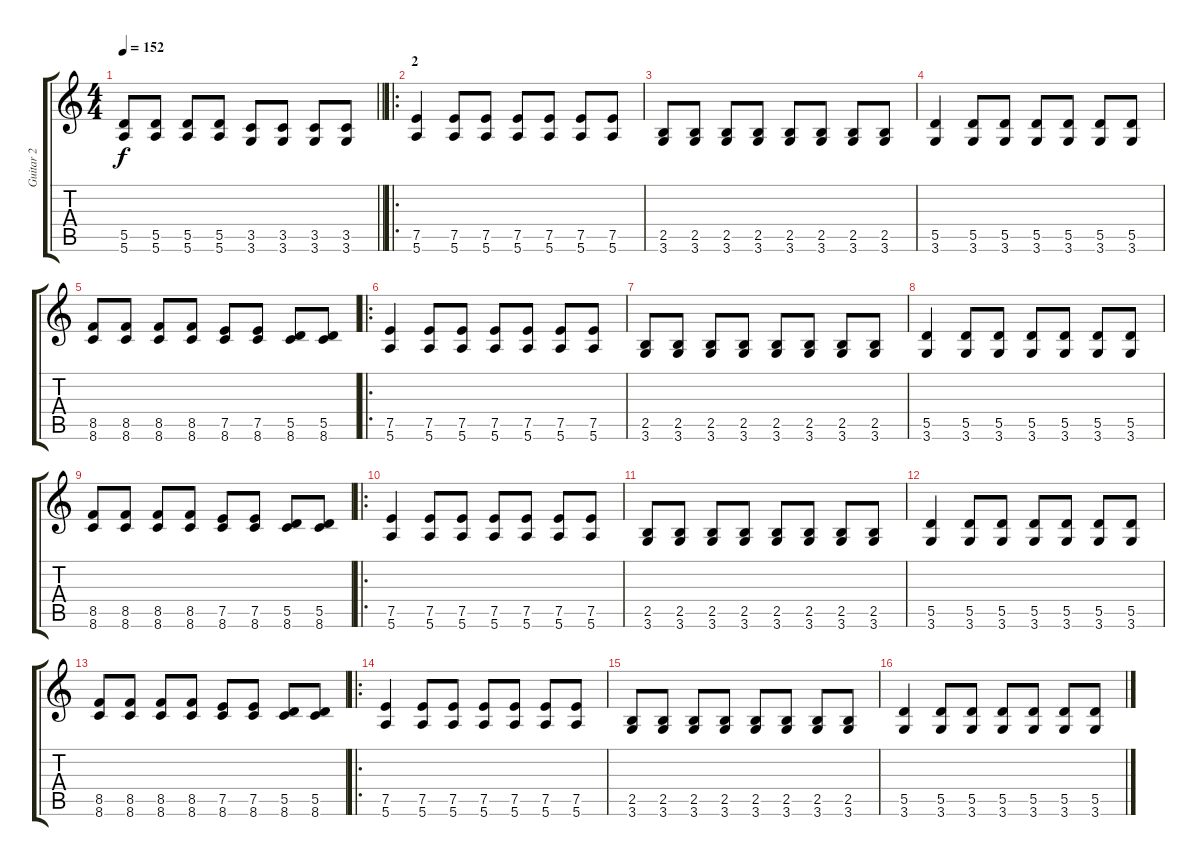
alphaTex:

\track ("Guitar 2" "Guitar 2") {instrument distortionguitar}
\staff {score tabs}
\tuning (E4 B3 G3 D3 A2 E2) {hide}
\ts (4 4)
\tempo 152
\clef g2
\barLineRight lightlight
\ks c
(5.5 5.6).8{dy f} (5.5 5.6).8 (5.5 5.6).8 (5.5 5.6).8 (3.5 3.6).8 (3.5 3.6).8 (3.5 3.6).8 (3.5 3.6).8 |
\ro
\section ("" "2")
(7.5 5.6).4 (7.5 5.6).8 (7.5 5.6).8 (7.5 5.6).8 (7.5 5.6).8 (7.5 5.6).8 (7.5 5.6).8 |
(2.5 3.6).8 (2.5 3.6).8 (2.5 3.6).8 (2.5 3.6).8 (2.5 3.6).8 (2.5 3.6).8 (2.5 3.6).8 (2.5 3.6).8 |
(5.5 3.6).4 (5.5 3.6).8 (5.5 3.6).8 (5.5 3.6).8 (5.5 3.6).8 (5.5 3.6).8 (5.5 3.6).8 |
(8.5 8.6).8 (8.5 8.6).8 (8.5 8.6).8 (8.5 8.6).8 (7.5 8.6).8 (7.5 8.6).8 (5.5 8.6).8 (5.5 8.6).8 |
\ro
(7.5 5.6).4 (7.5 5.6).8 (7.5 5.6).8 (7.5 5.6).8 (7.5 5.6).8 (7.5 5.6).8 (7.5 5.6).8 |
(2.5 3.6).8 (2.5 3.6).8 (2.5 3.6).8 (2.5 3.6).8 (2.5 3.6).8 (2.5 3.6).8 (2.5 3.6).8 (2.5 3.6).8 |
(5.5 3.6).4 (5.5 3.6).8 (5.5 3.6).8 (5.5 3.6).8 (5.5 3.6).8 (5.5 3.6).8 (5.5 3.6).8 |
(8.5 8.6).8 (8.5 8.6).8 (8.5 8.6).8 (8.5 8.6).8 (7.5 8.6).8 (7.5 8.6).8 (5.5 8.6).8 (5.5 8.6).8 |
\ro
(7.5 5.6).4 (7.5 5.6).8 (7.5 5.6).8 (7.5 5.6).8 (7.5 5.6).8 (7.5 5.6).8 (7.5 5.6).8 |
(2.5 3.6).8 (2.5 3.6).8 (2.5 3.6).8 (2.5 3.6).8 (2.5 3.6).8 (2.5 3.6).8 (2.5 3.6).8 (2.5 3.6).8 |
(5.5 3.6).4 (5.5 3.6).8 (5.5 3.6).8 (5.5 3.6).8 (5.5 3.6).8 (5.5 3.6).8 (5.5 3.6).8 |
(8.5 8.6).8 (8.5 8.6).8 (8.5 8.6).8 (8.5 8.6).8 (7.5 8.6).8 (7.5 8.6).8 (5.5 8.6).8 (5.5 8.6).8 |
\ro
(7.5 5.6).4 (7.5 5.6).8 (7.5 5.6).8 (7.5 5.6).8 (7.5 5.6).8 (7.5 5.6).8 (7.5 5.6).8 |
(2.5 3.6).8 (2.5 3.6).8 (2.5 3.6).8 (2.5 3.6).8 (2.5 3.6).8 (2.5 3.6).8 (2.5 3.6).8 (2.5 3.6).8 |
(5.5 3.6).4 (5.5 3.6).8 (5.5 3.6).8 (5.5 3.6).8 (5.5 3.6).8 (5.5 3.6).8 (5.5 3.6).8
